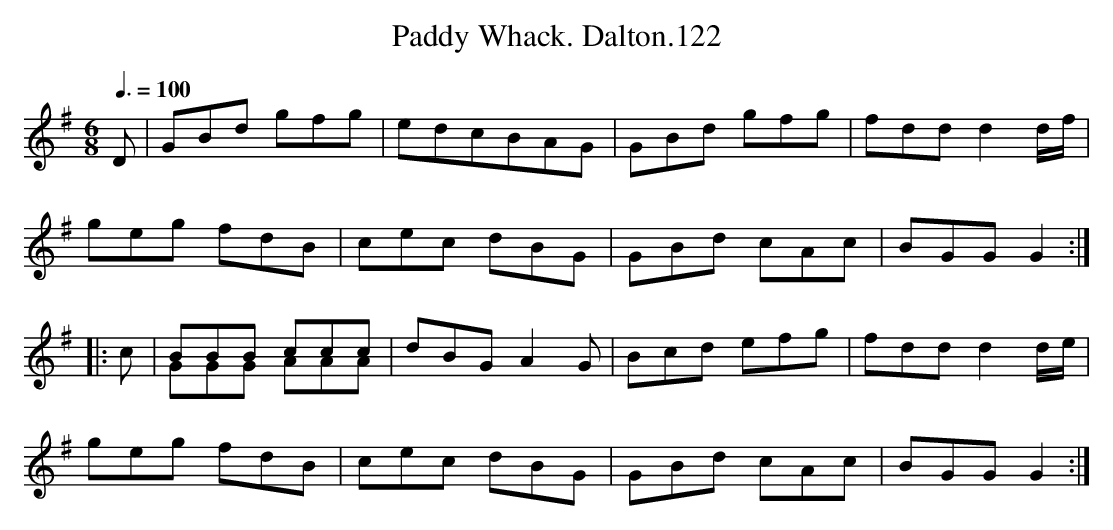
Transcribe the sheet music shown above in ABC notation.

X:1
T:Paddy Whack. Dalton.122
M:6/8
L:1/8
Q:3/8=100
K:G
D | GBd gfg | edcBAG | GBd gfg | fdd d2 d/f/ |
geg fdB | cec dBG | GBd cAc | BGG G2 :|
|: c | BBB ccc & GGG AAA | dBG  A2 G | Bcd efg | fdd d2 d/e/ |
geg fdB | cec dBG | GBd cAc | BGG G2 :|
